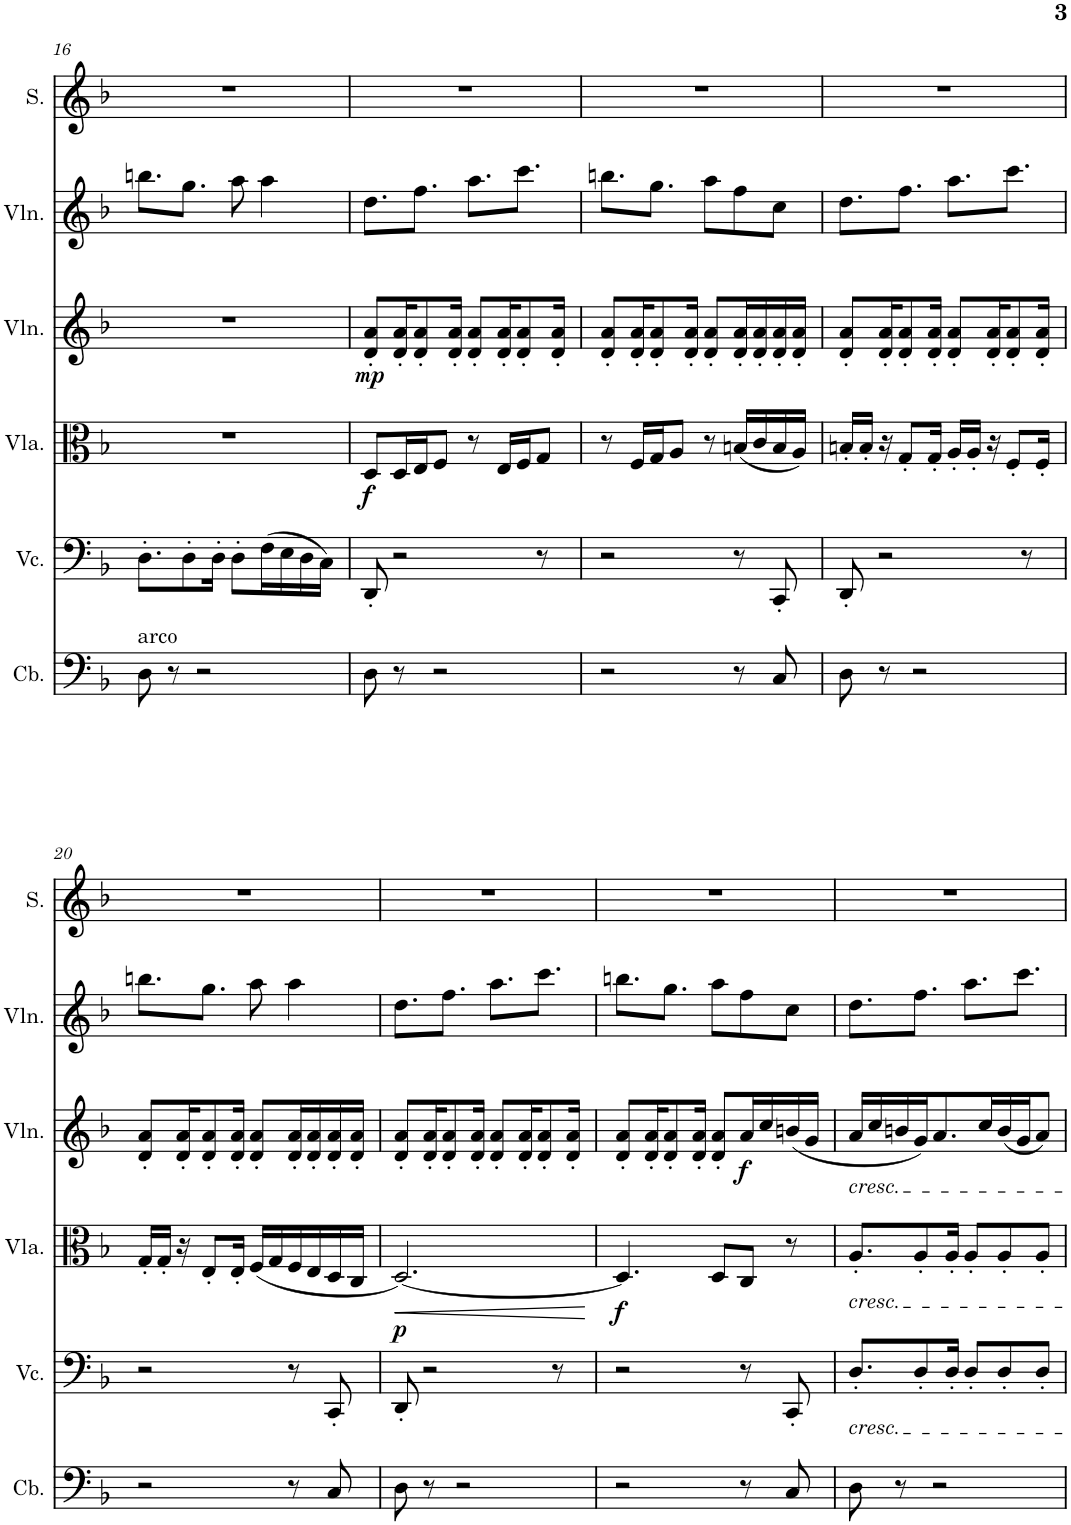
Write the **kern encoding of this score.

**kern	**kern	**dynam	**kern	**dynam	**kern	**dynam	**kern	**kern
*part6	*part5	*part5	*part4	*part4	*part3	*part3	*part2	*part1
*staff6	*staff5	*staff5	*staff4	*staff4	*staff3	*staff3	*staff2	*staff1
*I"低音提琴	*I"大提琴	*	*I"中提琴	*	*I"小提琴	*	*I"小提琴	*I"女高音
!!LO:PB:g=z
*clefF4	*clefF4	*	*clefC3	*	*clefG2	*	*clefG2	*clefG2
*Trd7c12	*	*	*	*	*	*	*	*
*k[b-]	*k[b-]	*	*k[b-]	*	*k[b-]	*	*k[b-]	*k[b-]
*M6/8	*M6/8	*	*M6/8	*	*M6/8	*	*M6/8	*M6/8
=16	=16	=16	=16	=16	=16	=16	=16	=16
!LO:TX:a:t=arco	!	!	!	!	!	!	!	!
8D\	8.D'\L	.	2.r	.	2.r	.	8.bbn\L	2.r
8r	.	.	.	.	.	.	.	.
.	8D'\	.	.	.	.	.	8.gg\J	.
2r	.	.	.	.	.	.	.	.
.	16D'\Jk	.	.	.	.	.	.	.
.	8D'\L	.	.	.	.	.	8aa\	.
.	(16F\L	.	.	.	.	.	4aa\	.
.	16E\	.	.	.	.	.	.	.
.	16D\	.	.	.	.	.	.	.
.	16C\JJ)	.	.	.	.	.	.	.
=17	=17	=17	=17	=17	=17	=17	=17	=17
!	!	!	!	!LO:DY:b	!	!LO:DY:b	!	!
8D\	8DD'/	.	8D/L	f	8d/' 8a/'L	mp	8.dd\L	2.r
8r	2r	.	16D/L	.	16d/' 16a/'K	.	.	.
.	.	.	16E/J	.	8d/' 8a/'	.	8.ff\J	.
2r	.	.	8F/J	.	.	.	.	.
.	.	.	.	.	16d/' 16a/'Jk	.	.	.
.	.	.	8r	.	8d/' 8a/'L	.	8.aa\L	.
.	.	.	16E/LL	.	16d/' 16a/'K	.	.	.
.	.	.	16F/J	.	8d/' 8a/'	.	8.ccc\J	.
.	8r	.	8G/J	.	.	.	.	.
.	.	.	.	.	16d/' 16a/'Jk	.	.	.
=18	=18	=18	=18	=18	=18	=18	=18	=18
2r	2r	.	8r	.	8d/' 8a/'L	.	8.bbn\L	2.r
.	.	.	16F/LL	.	16d/' 16a/'K	.	.	.
.	.	.	16G/J	.	8d/' 8a/'	.	8.gg\J	.
.	.	.	8A/J	.	.	.	.	.
.	.	.	.	.	16d/' 16a/'Jk	.	.	.
.	.	.	8r	.	8d/' 8a/'L	.	8aa\L	.
8r	8r	.	(16Bn/LL	.	16d/' 16a/'L	.	8ff\	.
.	.	.	16c/	.	16d/' 16a/'	.	.	.
8C/	8CC'/	.	16B/	.	16d/' 16a/'	.	8cc\J	.
.	.	.	16A/JJ)	.	16d/' 16a/'JJ	.	.	.
=19	=19	=19	=19	=19	=19	=19	=19	=19
8D\	8DD'/	.	16Bn'/LL	.	8d/' 8a/'L	.	8.dd\L	2.r
.	.	.	16B'/JJ	.	.	.	.	.
8r	2r	.	16r	.	16d/' 16a/'K	.	.	.
.	.	.	8G'/L	.	8d/' 8a/'	.	8.ff\J	.
2r	.	.	.	.	.	.	.	.
.	.	.	16G'/Jk	.	16d/' 16a/'Jk	.	.	.
.	.	.	16A'/LL	.	8d/' 8a/'L	.	8.aa\L	.
.	.	.	16A'/JJ	.	.	.	.	.
.	.	.	16r	.	16d/' 16a/'K	.	.	.
.	.	.	8F'/L	.	8d/' 8a/'	.	8.ccc\J	.
.	8r	.	.	.	.	.	.	.
.	.	.	16F'/Jk	.	16d/' 16a/'Jk	.	.	.
!!LO:LB:g=z
=20	=20	=20	=20	=20	=20	=20	=20	=20
2r	2r	.	16G'/LL	.	8d/' 8a/'L	.	8.bbn\L	2.r
.	.	.	16G'/JJ	.	.	.	.	.
.	.	.	16r	.	16d/' 16a/'K	.	.	.
.	.	.	8E'/L	.	8d/' 8a/'	.	8.gg\J	.
.	.	.	16E'/Jk	.	16d/' 16a/'Jk	.	.	.
.	.	.	(16F/LL	.	8d/' 8a/'L	.	8aa\	.
.	.	.	16G/	.	.	.	.	.
8r	8r	.	16F/	.	16d/' 16a/'L	.	4aa\	.
.	.	.	16E/	.	16d/' 16a/'	.	.	.
8C/	8CC'/	.	16D/	.	16d/' 16a/'	.	.	.
.	.	.	16C/JJ	.	16d/' 16a/'JJ	.	.	.
=21	=21	=21	=21	=21	=21	=21	=21	=21
!	!	!LO:DY:a	!	!LO:HP:b	!	!	!	!
8D\	8DD'/	p	[2.D/)	<	8d/' 8a/'L	.	8.dd\L	2.r
8r	2r	.	.	.	16d/' 16a/'K	.	.	.
.	.	.	.	.	8d/' 8a/'	.	8.ff\J	.
2r	.	.	.	.	.	.	.	.
.	.	.	.	.	16d/' 16a/'Jk	.	.	.
.	.	.	.	.	8d/' 8a/'L	.	8.aa\L	.
.	.	.	.	.	16d/' 16a/'K	.	.	.
.	.	.	.	.	8d/' 8a/'	.	8.ccc\J	.
.	8r	.	.	.	.	.	.	.
.	.	.	.	.	16d/' 16a/'Jk	.	.	.
.	.	.	.	[	.	.	.	.
=22	=22	=22	=22	=22	=22	=22	=22	=22
!	!	!	!	!LO:DY:b	!	!	!	!
2r	2r	.	4.D/]	f	8d/' 8a/'L	.	8.bbn\L	2.r
.	.	.	.	.	16d/' 16a/'K	.	.	.
.	.	.	.	.	8d/' 8a/'	.	8.gg\J	.
.	.	.	.	.	16d/' 16a/'Jk	.	.	.
.	.	.	8D/L	.	8d/' 8a/'L	.	8aa\L	.
!	!	!	!	!	!	!LO:DY:b	!	!
8r	8r	.	8C/J	.	16a/L	f	8ff\	.
.	.	.	.	.	16cc/	.	.	.
8C/	8CC'/	.	8r	.	(16bn/	.	8cc\J	.
.	.	.	.	.	16g/JJ	.	.	.
=23	=23	=23	=23	=23	=23	=23	=23	=23
!	!	!	!	!	!LO:TX:b:i:t=cresc.	!	!	!
!	!	!	!LO:TX:b:i:t=cresc.	!	!	!	!	!
!	!LO:TX:b:i:t=cresc.	!	!	!	!	!	!	!
8D\	8.D'/L	.	8.A'/L	.	16a/LL	.	8.dd\L	2.r
.	.	.	.	.	16cc/	.	.	.
8r	.	.	.	.	16bn/	.	.	.
.	8D'/	.	8A'/	.	16g/J)	.	8.ff\J	.
2r	.	.	.	.	8.a/	.	.	.
.	16D'/Jk	.	16A'/Jk	.	.	.	.	.
.	8D'/L	.	8A'/L	.	.	.	8.aa\L	.
.	.	.	.	.	16cc/L	.	.	.
.	8D'/	.	8A'/	.	(16b/	.	.	.
.	.	.	.	.	16g/J	.	8.ccc\J	.
.	8D'/J	.	8A'/J	.	8a/J)	.	.	.
=	=	=	=	=	=	=	=	=
*-	*-	*-	*-	*-	*-	*-	*-	*-
